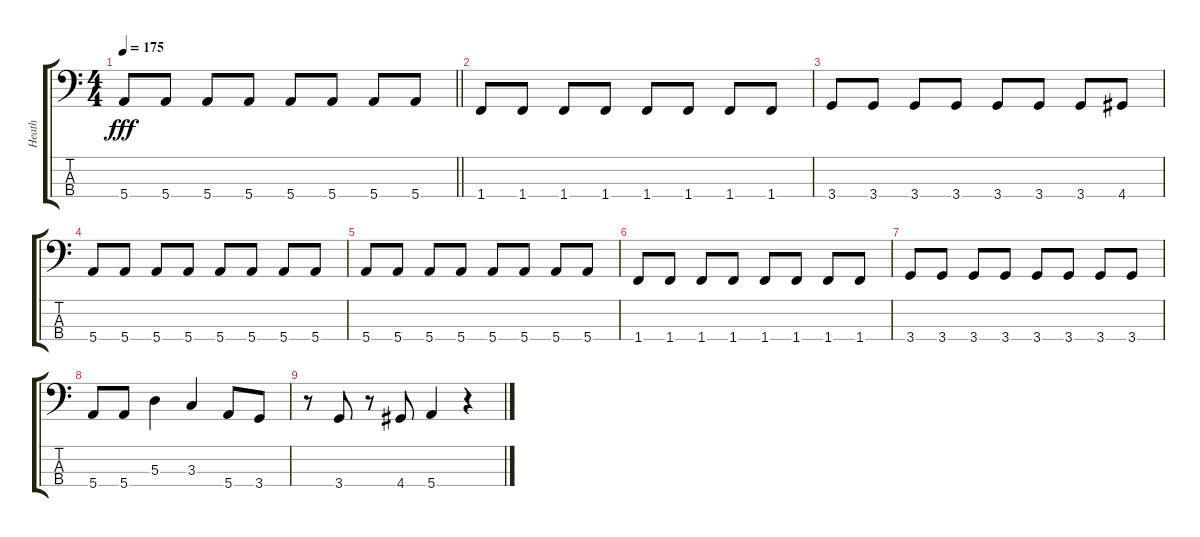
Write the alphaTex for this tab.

\track ("Heath" "Heath") {instrument electricbasspick}
\staff {score tabs}
\tuning (G2 D2 A1 E1) {hide}
\ts (4 4)
\tempo 175
\clef f4
\barLineRight lightlight
\ks c
5.4.8{dy fff} 5.4.8 5.4.8 5.4.8 5.4.8 5.4.8 5.4.8 5.4.8 |
1.4.8 1.4.8 1.4.8 1.4.8 1.4.8 1.4.8 1.4.8 1.4.8 |
3.4.8 3.4.8 3.4.8 3.4.8 3.4.8 3.4.8 3.4.8 4.4.8 |
5.4.8 5.4.8 5.4.8 5.4.8 5.4.8 5.4.8 5.4.8 5.4.8 |
5.4.8 5.4.8 5.4.8 5.4.8 5.4.8 5.4.8 5.4.8 5.4.8 |
1.4.8 1.4.8 1.4.8 1.4.8 1.4.8 1.4.8 1.4.8 1.4.8 |
3.4.8 3.4.8 3.4.8 3.4.8 3.4.8 3.4.8 3.4.8 3.4.8 |
5.4.8 5.4.8 5.3.4 3.3.4 5.4.8 3.4.8 |
r.8 3.4.8 r.8 4.4.8 5.4.4 r.4
